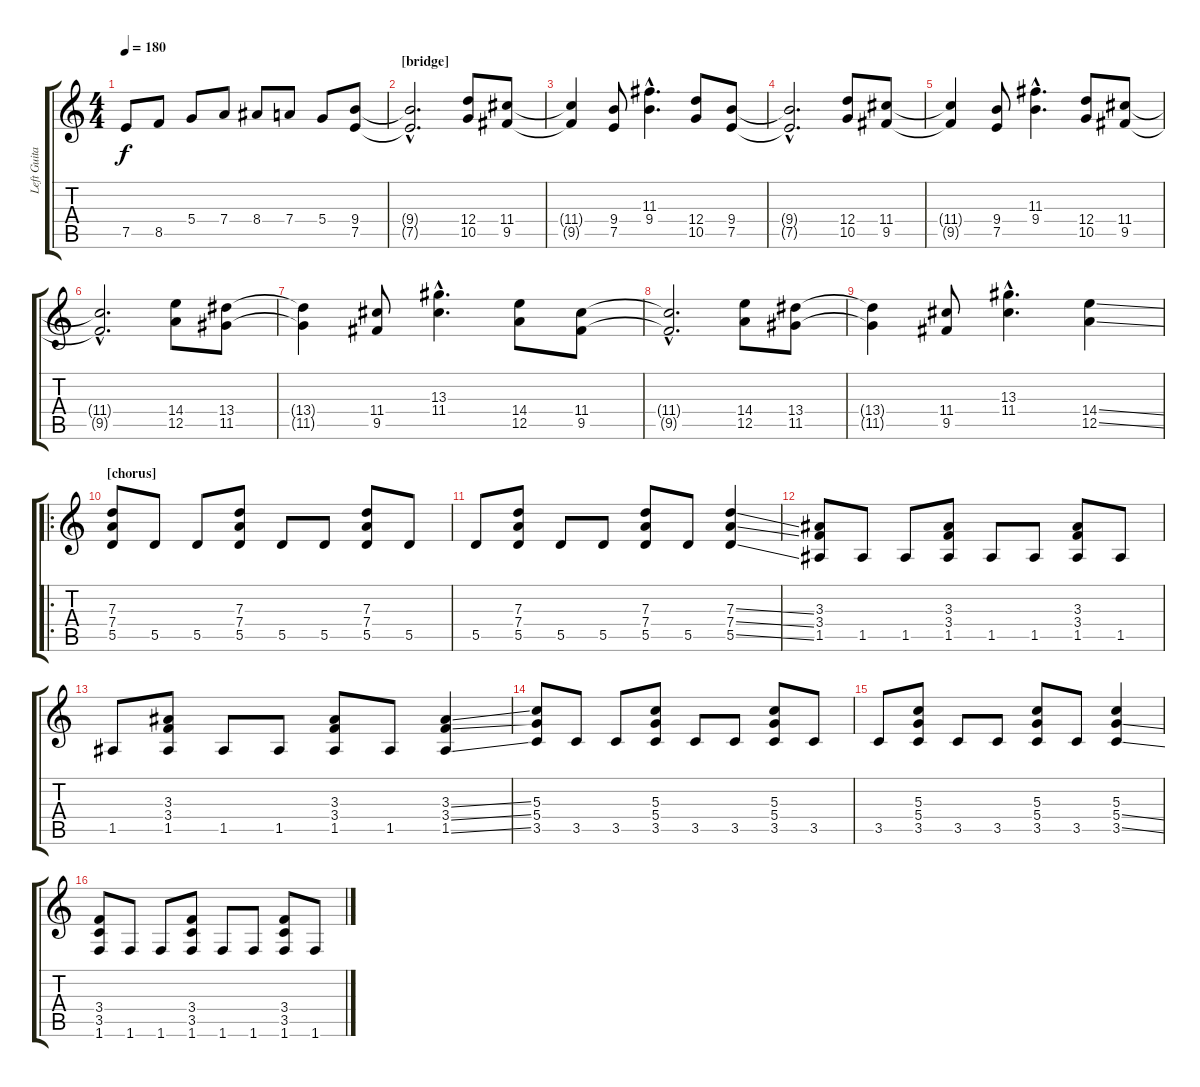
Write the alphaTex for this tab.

\track ("Left Guitar" "Left Guita") {instrument distortionguitar}
\staff {score tabs}
\tuning (E4 B3 G3 D3 A2 E2) {hide}
\ts (4 4)
\tempo 180
\clef g2
\ks c
7.5.8{dy f} 8.5.8 5.4.8 7.4.8 8.4.8 7.4.8 5.4.8 (9.4 7.5).8 |
\section ("" "[bridge]")
(9.4{hac t} 7.5{hac t}).2{d} (12.4 10.5).8 (11.4 9.5).8 |
(11.4{t} 9.5{t}).4 (9.4 7.5).8 (11.3{hac} 9.4{hac}).4{d} (12.4 10.5).8 (9.4 7.5).8 |
(9.4{hac t} 7.5{hac t}).2{d} (12.4 10.5).8 (11.4 9.5).8 |
(11.4{t} 9.5{t}).4 (9.4 7.5).8 (11.3{hac} 9.4{hac}).4{d} (12.4 10.5).8 (11.4 9.5).8 |
(11.4{hac t} 9.5{hac t}).2{d} (14.4 12.5).8 (13.4 11.5).8 |
(13.4{t} 11.5{t}).4 (11.4 9.5).8 (13.3{hac} 11.4{hac}).4{d} (14.4 12.5).8 (11.4 9.5).8 |
(11.4{hac t} 9.5{hac t}).2{d} (14.4 12.5).8 (13.4 11.5).8 |
(13.4{t} 11.5{t}).4 (11.4 9.5).8 (13.3{hac} 11.4{hac}).4{d} (14.4{ss} 12.5{ss}).4 |
\ro
\section ("" "[chorus]")
(7.3 7.4 5.5).8 5.5.8 5.5.8 (7.3 7.4 5.5).8 5.5.8 5.5.8 (7.3 7.4 5.5).8 5.5.8 |
5.5.8 (7.3 7.4 5.5).8 5.5.8 5.5.8 (7.3 7.4 5.5).8 5.5.8 (7.3{ss} 7.4{ss} 5.5{ss}).4 |
(3.3 3.4 1.5).8 1.5.8 1.5.8 (3.3 3.4 1.5).8 1.5.8 1.5.8 (3.3 3.4 1.5).8 1.5.8 |
1.5.8 (3.3 3.4 1.5).8 1.5.8 1.5.8 (3.3 3.4 1.5).8 1.5.8 (3.3{ss} 3.4{ss} 1.5{ss}).4 |
(5.3 5.4 3.5).8 3.5.8 3.5.8 (5.3 5.4 3.5).8 3.5.8 3.5.8 (5.3 5.4 3.5).8 3.5.8 |
3.5.8 (5.3 5.4 3.5).8 3.5.8 3.5.8 (5.3 5.4 3.5).8 3.5.8 (5.3 5.4{ss} 3.5{ss}).4 |
(3.4 3.5 1.6).8 1.6.8 1.6.8 (3.4 3.5 1.6).8 1.6.8 1.6.8 (3.4 3.5 1.6).8 1.6.8
